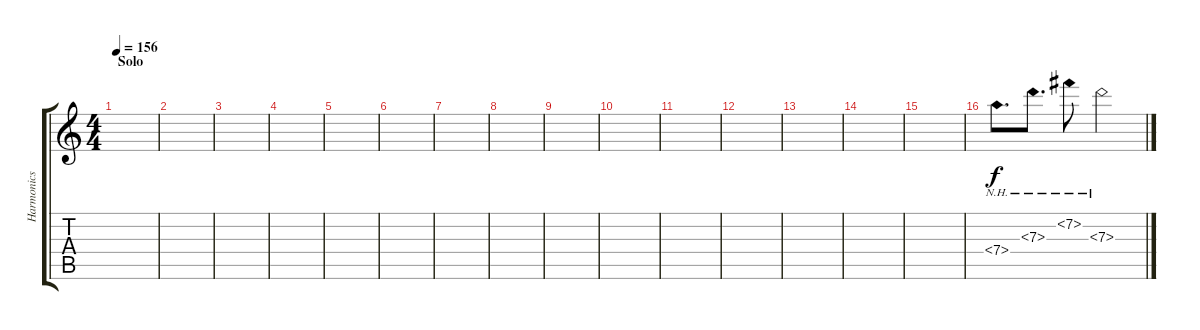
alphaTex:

\track ("Harmonics (Jero)" "Harmonics ") {instrument distortionguitar}
\staff {score tabs}
\tuning (E4 B3 G3 D3 A2 E2) {hide}
\ts (4 4)
\section ("" "Solo")
\tempo 156
\clef g2
\ks c
|
|
|
|
|
|
|
|
|
|
|
|
|
|
|
7.4{nh}.8{d} 7.3{nh}.8{d} 7.2{nh}.8 7.3{nh}.2
